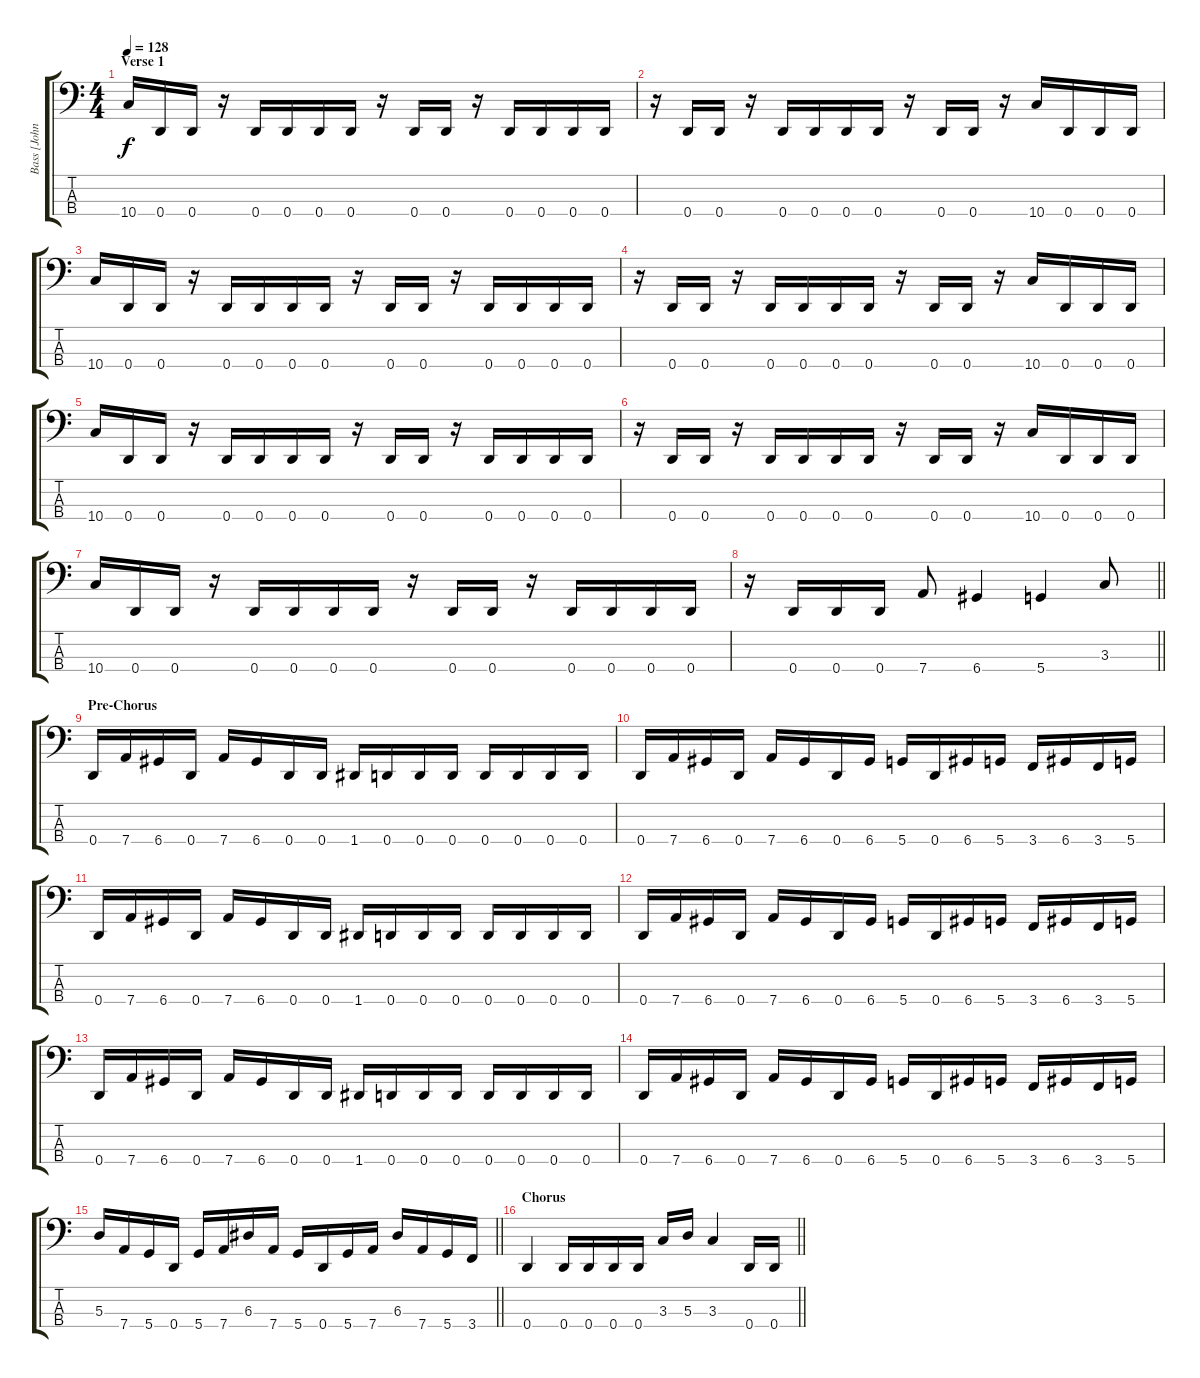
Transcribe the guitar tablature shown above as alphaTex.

\track ("Bass [John Campbell]" "Bass [John") {instrument electricbassfinger}
\staff {score tabs}
\tuning (G2 D2 A1 D1) {hide}
\ts (4 4)
\section ("" "Verse 1")
\tempo 128
\clef f4
\ks c
10.4.16{dy f} 0.4.16 0.4.16 r.16 0.4.16 0.4.16 0.4.16 0.4.16 r.16 0.4.16 0.4.16 r.16 0.4.16 0.4.16 0.4.16 0.4.16 |
r.16 0.4.16 0.4.16 r.16 0.4.16 0.4.16 0.4.16 0.4.16 r.16 0.4.16 0.4.16 r.16 10.4.16 0.4.16 0.4.16 0.4.16 |
10.4.16 0.4.16 0.4.16 r.16 0.4.16 0.4.16 0.4.16 0.4.16 r.16 0.4.16 0.4.16 r.16 0.4.16 0.4.16 0.4.16 0.4.16 |
r.16 0.4.16 0.4.16 r.16 0.4.16 0.4.16 0.4.16 0.4.16 r.16 0.4.16 0.4.16 r.16 10.4.16 0.4.16 0.4.16 0.4.16 |
10.4.16 0.4.16 0.4.16 r.16 0.4.16 0.4.16 0.4.16 0.4.16 r.16 0.4.16 0.4.16 r.16 0.4.16 0.4.16 0.4.16 0.4.16 |
r.16 0.4.16 0.4.16 r.16 0.4.16 0.4.16 0.4.16 0.4.16 r.16 0.4.16 0.4.16 r.16 10.4.16 0.4.16 0.4.16 0.4.16 |
10.4.16 0.4.16 0.4.16 r.16 0.4.16 0.4.16 0.4.16 0.4.16 r.16 0.4.16 0.4.16 r.16 0.4.16 0.4.16 0.4.16 0.4.16 |
\barLineRight lightlight
r.16 0.4.16 0.4.16 0.4.16 7.4.8 6.4.4 5.4.4 3.3.8 |
\section ("" "Pre-Chorus")
0.4.16 7.4.16 6.4.16 0.4.16 7.4.16 6.4.16 0.4.16 0.4.16 1.4.16 0.4.16 0.4.16 0.4.16 0.4.16 0.4.16 0.4.16 0.4.16 |
0.4.16 7.4.16 6.4.16 0.4.16 7.4.16 6.4.16 0.4.16 6.4.16 5.4.16 0.4.16 6.4.16 5.4.16 3.4.16 6.4.16 3.4.16 5.4.16 |
0.4.16 7.4.16 6.4.16 0.4.16 7.4.16 6.4.16 0.4.16 0.4.16 1.4.16 0.4.16 0.4.16 0.4.16 0.4.16 0.4.16 0.4.16 0.4.16 |
0.4.16 7.4.16 6.4.16 0.4.16 7.4.16 6.4.16 0.4.16 6.4.16 5.4.16 0.4.16 6.4.16 5.4.16 3.4.16 6.4.16 3.4.16 5.4.16 |
0.4.16 7.4.16 6.4.16 0.4.16 7.4.16 6.4.16 0.4.16 0.4.16 1.4.16 0.4.16 0.4.16 0.4.16 0.4.16 0.4.16 0.4.16 0.4.16 |
0.4.16 7.4.16 6.4.16 0.4.16 7.4.16 6.4.16 0.4.16 6.4.16 5.4.16 0.4.16 6.4.16 5.4.16 3.4.16 6.4.16 3.4.16 5.4.16 |
\barLineRight lightlight
5.3.16 7.4.16 5.4.16 0.4.16 5.4.16 7.4.16 6.3.16 7.4.16 5.4.16 0.4.16 5.4.16 7.4.16 6.3.16 7.4.16 5.4.16 3.4.16 |
\section ("" "Chorus")
\barLineRight lightlight
0.4.4 0.4.16 0.4.16 0.4.16 0.4.16 3.3.16 5.3.16 3.3.4 0.4.16 0.4.16
